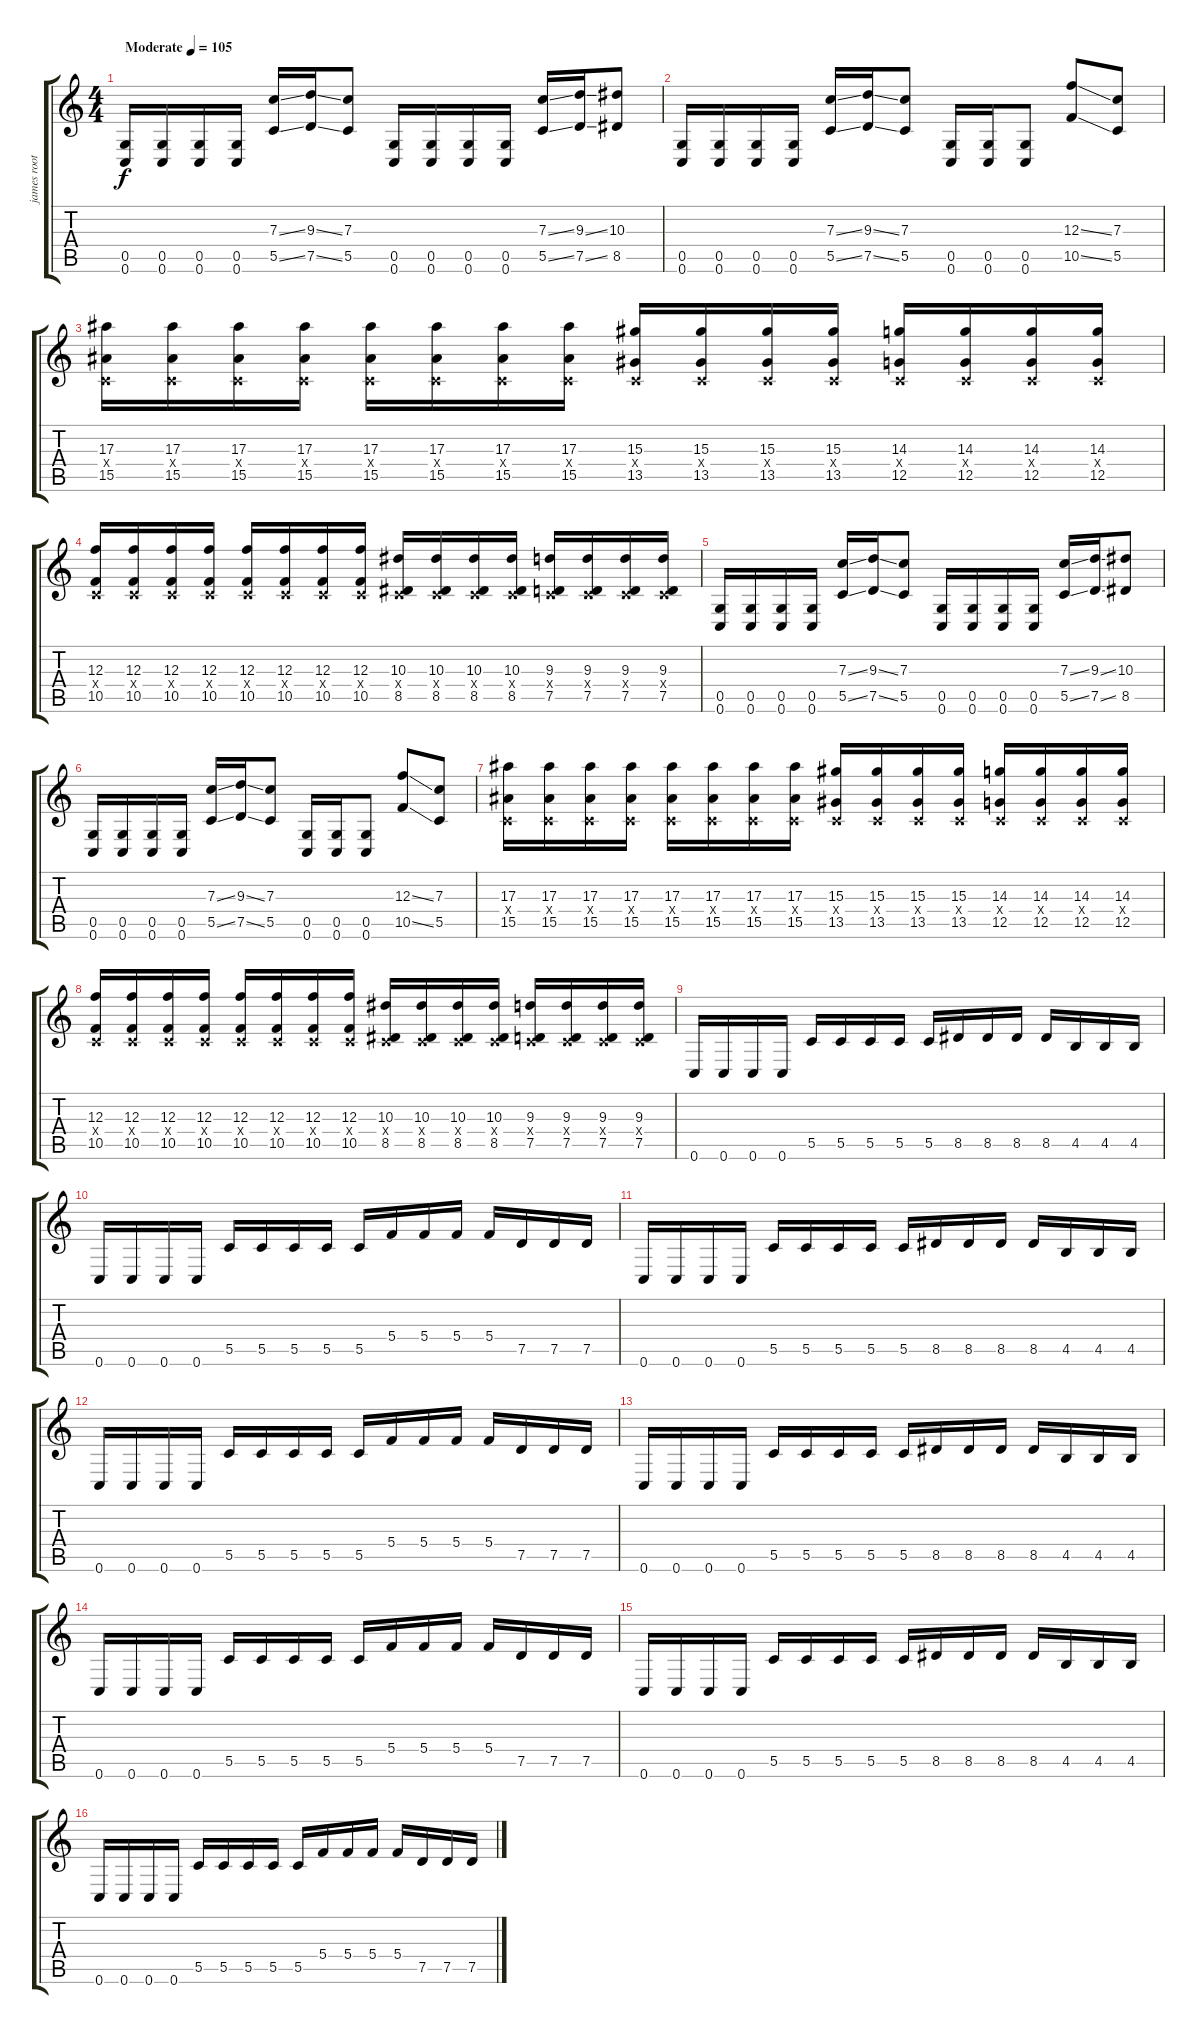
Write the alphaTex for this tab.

\track ("james root" "james root") {instrument distortionguitar}
\staff {score tabs}
\tuning (D4 A3 F3 C3 G2 C2) {hide}
\ts (4 4)
\tempo (105 "Moderate")
\clef g2
\ks c
(0.5 0.6).16{dy f instrument distortionguitar} (0.5 0.6).16 (0.5 0.6).16 (0.5 0.6).16 (7.3{ss} 5.5{ss}).16 (9.3{ss} 7.5{ss}).16 (7.3 5.5).8 (0.5 0.6).16 (0.5 0.6).16 (0.5 0.6).16 (0.5 0.6).16 (7.3{ss} 5.5{ss}).16 (9.3{ss} 7.5{ss}).16 (10.3 8.5).8 |
(0.5 0.6).16 (0.5 0.6).16 (0.5 0.6).16 (0.5 0.6).16 (7.3{ss} 5.5{ss}).16 (9.3{ss} 7.5{ss}).16 (7.3 5.5).8 (0.5 0.6).16 (0.5 0.6).16 (0.5 0.6).8 (12.3{ss} 10.5{ss}).8 (7.3 5.5).8 |
(17.3 0.4{x} 15.5).16 (17.3 0.4{x} 15.5).16 (17.3 0.4{x} 15.5).16 (17.3 0.4{x} 15.5).16 (17.3 0.4{x} 15.5).16 (17.3 0.4{x} 15.5).16 (17.3 0.4{x} 15.5).16 (17.3 0.4{x} 15.5).16 (15.3 0.4{x} 13.5).16 (15.3 0.4{x} 13.5).16 (15.3 0.4{x} 13.5).16 (15.3 0.4{x} 13.5).16 (14.3 0.4{x} 12.5).16 (14.3 0.4{x} 12.5).16 (14.3 0.4{x} 12.5).16 (14.3 0.4{x} 12.5).16 |
(12.3 0.4{x} 10.5).16 (12.3 0.4{x} 10.5).16 (12.3 0.4{x} 10.5).16 (12.3 0.4{x} 10.5).16 (12.3 0.4{x} 10.5).16 (12.3 0.4{x} 10.5).16 (12.3 0.4{x} 10.5).16 (12.3 0.4{x} 10.5).16 (10.3 0.4{x} 8.5).16 (10.3 0.4{x} 8.5).16 (10.3 0.4{x} 8.5).16 (10.3 0.4{x} 8.5).16 (9.3 0.4{x} 7.5).16 (9.3 0.4{x} 7.5).16 (9.3 0.4{x} 7.5).16 (9.3 0.4{x} 7.5).16 |
(0.5 0.6).16 (0.5 0.6).16 (0.5 0.6).16 (0.5 0.6).16 (7.3{ss} 5.5{ss}).16 (9.3{ss} 7.5{ss}).16 (7.3 5.5).8 (0.5 0.6).16 (0.5 0.6).16 (0.5 0.6).16 (0.5 0.6).16 (7.3{ss} 5.5{ss}).16 (9.3{ss} 7.5{ss}).16 (10.3 8.5).8 |
(0.5 0.6).16 (0.5 0.6).16 (0.5 0.6).16 (0.5 0.6).16 (7.3{ss} 5.5{ss}).16 (9.3{ss} 7.5{ss}).16 (7.3 5.5).8 (0.5 0.6).16 (0.5 0.6).16 (0.5 0.6).8 (12.3{ss} 10.5{ss}).8 (7.3 5.5).8 |
(17.3 0.4{x} 15.5).16 (17.3 0.4{x} 15.5).16 (17.3 0.4{x} 15.5).16 (17.3 0.4{x} 15.5).16 (17.3 0.4{x} 15.5).16 (17.3 0.4{x} 15.5).16 (17.3 0.4{x} 15.5).16 (17.3 0.4{x} 15.5).16 (15.3 0.4{x} 13.5).16 (15.3 0.4{x} 13.5).16 (15.3 0.4{x} 13.5).16 (15.3 0.4{x} 13.5).16 (14.3 0.4{x} 12.5).16 (14.3 0.4{x} 12.5).16 (14.3 0.4{x} 12.5).16 (14.3 0.4{x} 12.5).16 |
(12.3 0.4{x} 10.5).16 (12.3 0.4{x} 10.5).16 (12.3 0.4{x} 10.5).16 (12.3 0.4{x} 10.5).16 (12.3 0.4{x} 10.5).16 (12.3 0.4{x} 10.5).16 (12.3 0.4{x} 10.5).16 (12.3 0.4{x} 10.5).16 (10.3 0.4{x} 8.5).16 (10.3 0.4{x} 8.5).16 (10.3 0.4{x} 8.5).16 (10.3 0.4{x} 8.5).16 (9.3 0.4{x} 7.5).16 (9.3 0.4{x} 7.5).16 (9.3 0.4{x} 7.5).16 (9.3 0.4{x} 7.5).16 |
0.6.16 0.6.16 0.6.16 0.6.16 5.5.16 5.5.16 5.5.16 5.5.16 5.5.16 8.5.16 8.5.16 8.5.16 8.5.16 4.5.16 4.5.16 4.5.16 |
0.6.16 0.6.16 0.6.16 0.6.16 5.5.16 5.5.16 5.5.16 5.5.16 5.5.16 5.4.16 5.4.16 5.4.16 5.4.16 7.5.16 7.5.16 7.5.16 |
0.6.16 0.6.16 0.6.16 0.6.16 5.5.16 5.5.16 5.5.16 5.5.16 5.5.16 8.5.16 8.5.16 8.5.16 8.5.16 4.5.16 4.5.16 4.5.16 |
0.6.16 0.6.16 0.6.16 0.6.16 5.5.16 5.5.16 5.5.16 5.5.16 5.5.16 5.4.16 5.4.16 5.4.16 5.4.16 7.5.16 7.5.16 7.5.16 |
0.6.16 0.6.16 0.6.16 0.6.16 5.5.16 5.5.16 5.5.16 5.5.16 5.5.16 8.5.16 8.5.16 8.5.16 8.5.16 4.5.16 4.5.16 4.5.16 |
0.6.16 0.6.16 0.6.16 0.6.16 5.5.16 5.5.16 5.5.16 5.5.16 5.5.16 5.4.16 5.4.16 5.4.16 5.4.16 7.5.16 7.5.16 7.5.16 |
0.6.16 0.6.16 0.6.16 0.6.16 5.5.16 5.5.16 5.5.16 5.5.16 5.5.16 8.5.16 8.5.16 8.5.16 8.5.16 4.5.16 4.5.16 4.5.16 |
0.6.16 0.6.16 0.6.16 0.6.16 5.5.16 5.5.16 5.5.16 5.5.16 5.5.16 5.4.16 5.4.16 5.4.16 5.4.16 7.5.16 7.5.16 7.5.16
